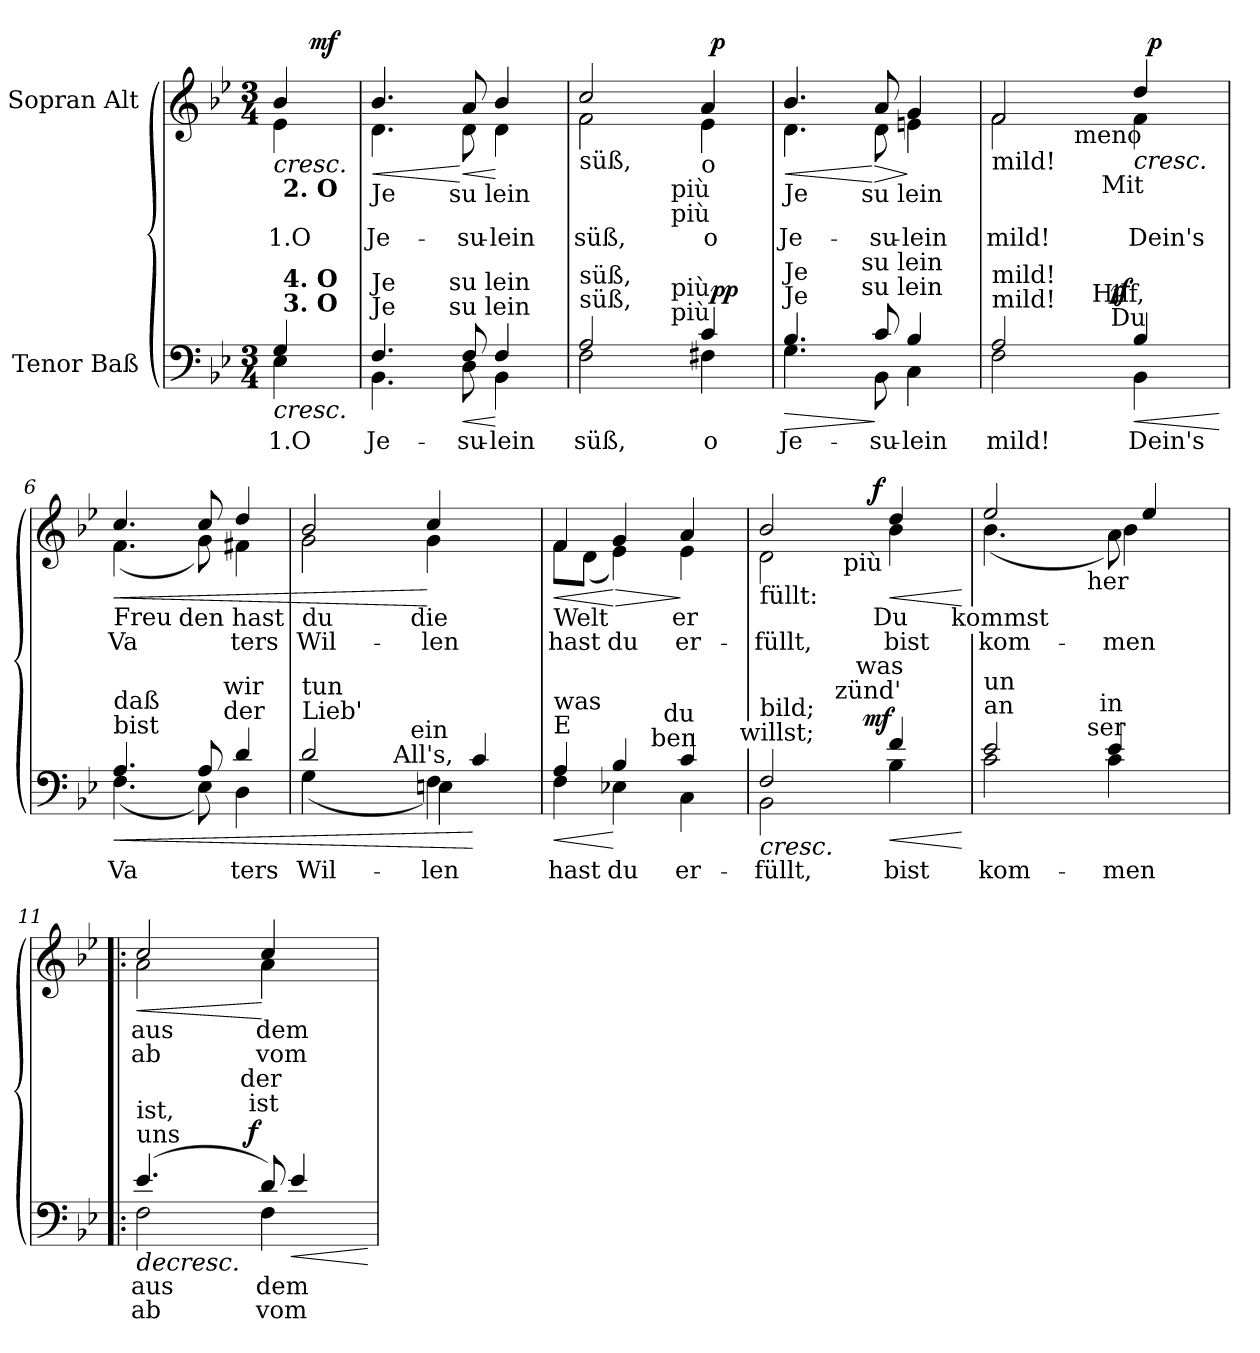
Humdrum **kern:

**kern	**text	**text	**dynam	**kern	**text	**text	**dynam
*part2	*part2	*part2	*part2	*part1	*part1	*part1	*part1
*staff2	*staff2	*staff2	*staff2	*staff1	*staff1	*staff1	*staff1
*I"Tenor  Baß	*	*	*	*I"Sopran  Alt	*	*	*
!!LO:PB:g=z
*stria5	*	*	*	*stria5	*	*	*
*clefF4	*	*	*	*clefG2	*	*	*
*k[b-e-]	*	*	*	*k[b-e-]	*	*	*
*B-:	*	*	*	*B-:	*	*	*
*M3/4	*	*	*	*M3/4	*	*	*
=1	=1	=1	=1	=1	=1	=1	=1
!	!LO:LY:a:rj	!	!LO:HP:b	!	!LO:LY:b:rj	!	!LO:HP:b
*^	*	*	*	*^	*	*	*
!	!	!	!	!	!	!	!	!	!LO:HP:n=1:b
*^	*^	*	*	*	*^	*^	*	*	*
4G/	4E-\	16ryy	64ryy	1.O	.	<	4b-/	4e-\	16ryy	64ryy	1.O	.	> <
!	!	!	!	!	!	!	!	!	!	!LO:TX:b:B:t=2. O	!	!	!
!	!	!	!LO:TX:a:B:t=3. O	!	!	!	!	!	!	!	!	!	!
!	!	!	!LO:TX:a:B:t=4. O	!	!	!	!	!	!	!	!	!	!
.	.	.	8...ryy	.	.	.	.	.	.	8...ryy	.	.	.
.	.	64ryy	.	.	.	.	.	.	64ryy	.	.	.	.
!	!	!	!	!	!	!LO:DY:a	!	!	!	!	!	!	!
!	!	!	!	!	!	!LO:DY:n=1:a	!	!	!	!	!	!	!LO:DY:b
.	.	8ryy	.	.	.	mf mf	.	.	8ryy	.	.	.	mf
.	.	32.ryy	.	.	.	.	.	.	32.ryy	.	.	.	.
=2	=2	=2	=2	=2	=2	=2	=2	=2	=2	=2	=2	=2	=2
!	!	!	!	!	!	!	!LO:TX:b:t=Je	!	!	!	!	!	!
!LO:TX:a:t=Je	!	!	!	!	!	!	!	!	!	!	!	!	!
!LO:TX:a:t=Je	!	!	!	!	!	!	!	!	!	!	!	!	!
!	!	!	!	!LO:LY:a:rj	!	!	!	!	!	!	!LO:LY:b:rj	!	!LO:HP:b
*	*	*v	*v	*	*	*	*	*	*	*	*	*	*
*	*	*	*	*	*	*	*	*v	*v	*	*	*
4.F/	4.BB-\	4ryy	Je-	.	.	4.b-/	4.d\	4ryy	Je-	.	<
.	.	16.ryy	.	.	.	.	.	16.ryy	.	.	.
!	!	!	!	!	!	!	!	!LO:TX:b:t=su lein	!	!	!
!	!	!LO:TX:a:t=su lein	!	!	!	!	!	!	!	!	!
!	!	!LO:TX:a:t=su lein	!	!	!	!	!	!	!	!	!
.	.	4ryy	.	.	.	.	.	4ryy	.	.	.
!	!	!	!LO:LY:a:rj	!	!LO:HP:b	!	!	!	!	!	!
!	!	!	!	!	!LO:HP:n=1:b	!	!	!	!LO:LY:b:rj	!	!LO:HP:b
!	!	!	!	!	!	!	!	!	!	!	!LO:HP:n=1:b
8F/	8D\	.	-su-	.	< [ >	8a/	8d\	.	-su-	.	> ] [ [ <
!	!	!	!LO:LY:a:rj	!	!	!	!	!	!LO:LY:b:rj	!	!
4F/	4BB-\	.	-lein	.	[ ]	4b-/	4d\	.	-lein	.	] [
.	.	8ryy	.	.	.	.	.	8ryy	.	.	.
.	.	32ryy	.	.	.	.	.	32ryy	.	.	.
=3	=3	=3	=3	=3	=3	=3	=3	=3	=3	=3	=3
!	!	!	!	!	!	!LO:TX:b:t=süß,	!	!	!	!	!
!LO:TX:a:t=süß,	!	!	!	!	!	!	!	!	!	!	!
!LO:TX:a:t=süß,	!	!	!	!	!	!	!	!	!	!	!
!	!	!	!LO:LY:a:rj	!	!	!	!	!	!LO:LY:b:rj	!	!
*	*	*^	*	*	*	*	*	*^	*	*	*
2A/	2F\	2ryy	4ryy	süß,	.	.	2cc/	2f\	2ryy	4ryy	süß,	.	.
.	.	.	8ryy	.	.	.	.	.	.	8ryy	.	.	.
.	.	.	64ryy	.	.	.	.	.	.	64ryy	.	.	.
!	!	!	!	!	!	!	!	!	!	!LO:TX:b:t=più	!	!	!
!	!	!	!	!	!	!	!	!	!	!LO:TX:b:t=più	!	!	!
!	!	!	!LO:TX:a:t=più	!	!	!	!	!	!	!	!	!	!
!	!	!	!LO:TX:a:t=più	!	!	!	!	!	!	!	!	!	!
.	.	.	4ryy	.	.	.	.	.	.	4ryy	.	.	.
!	!	!	!	!	!	!	!LO:TX:b:t=o	!	!	!	!	!	!
!	!	!	!	!LO:LY:a:rj	!	!	!	!	!	!	!LO:LY:b:rj	!	!
4c>/	4F#X\	64ryy	.	o	.	.	4a/	4e-\	64ryy	.	o	.	.
!	!	!	!	!	!	!LO:DY:a	!	!	!	!	!	!	!
!	!	!	!	!	!	!LO:DY:n=1:a	!	!	!	!	!	!	!LO:DY:b
.	.	8...ryy	.	.	.	p p	.	.	8...ryy	.	.	.	p
.	.	.	16..ryy	.	.	.	.	.	.	16..ryy	.	.	.
=4	=4	=4	=4	=4	=4	=4	=4	=4	=4	=4	=4	=4	=4
!	!	!	!	!	!	!	!LO:TX:b:t=Je	!	!	!	!	!	!
!LO:TX:a:t=Je	!	!	!	!	!	!	!	!	!	!	!	!	!
!LO:TX:a:t=Je	!	!	!	!	!	!	!	!	!	!	!	!	!
!	!	!	!	!LO:LY:a:rj	!	!LO:HP:b	!	!	!	!	!LO:LY:b:rj	!	!LO:HP:b
!	!	!	!	!	!	!	!	!	!	!	!	!	!LO:HP:n=1:b
*	*	*v	*v	*	*	*	*	*	*	*	*	*	*
*	*	*	*	*	*	*	*	*v	*v	*	*	*
4.B-/	4.G\	4ryy	Je-	.	>	4.b-/	4.d\	4ryy	Je-	.	< >
.	.	16.ryy	.	.	.	.	.	16.ryy	.	.	.
!	!	!	!	!	!	!	!	!LO:TX:b:t=su lein	!	!	!
!	!	!LO:TX:a:t=su lein	!	!	!	!	!	!	!	!	!
!	!	!LO:TX:a:t=su lein	!	!	!	!	!	!	!	!	!
.	.	4ryy	.	.	.	.	.	4ryy	.	.	.
!	!	!	!LO:LY:a:rj	!	!	!	!	!	!LO:LY:b:rj	!	!LO:HP:n=1:b
8c/	8BB-\	.	-su-	.	]	8a/	8d\	.	-su-	.	[ > ]
!	!	!	!LO:LY:a:rj	!	!	!	!	!	!LO:LY:b:rj	!	!
4B-/	4C\	.	-lein	.	.	4g/	4en\	.	-lein	.	]
.	.	8ryy	.	.	.	.	.	8ryy	.	.	.
.	.	32ryy	.	.	.	.	.	32ryy	.	.	.
=5	=5	=5	=5	=5	=5	=5	=5	=5	=5	=5	=5
!	!	!	!	!	!	!LO:TX:b:t=mild!	!	!	!	!	!
!LO:TX:a:t=mild!	!	!	!	!	!	!	!	!	!	!	!
!LO:TX:a:t=mild!	!	!	!	!	!	!	!	!	!	!	!
!	!	!	!LO:LY:a:rj	!	!	!	!	!	!LO:LY:b:rj	!	!
*	*^	*^	*	*	*	*	*^	*^	*	*	*
*	*	*	*	*	*	*	*	*	*	*	*	*	*	*	*
2A/	2F\	4ryy	4...ryy	4ryy	mild!	.	.	2f/	2f\	2ryy	4.ryy	4..ryy	mild!	.	.
.	.	8ryy	.	8ryy	.	.	.	.	.	.	.	.	.	.	.
!	!	!	!	!	!	!	!	!	!	!	!LO:TX:b:t=meno	!	!	!	!
.	.	16ryy	.	32.ryy	.	.	.	.	.	.	4.ryy	.	.	.	.
!	!	!	!	!LO:TX:a:t=Hilf,	!	!	!	!	!	!	!	!	!	!	!
.	.	.	.	4ryy	.	.	.	.	.	.	.	.	.	.	.
!	!	!	!	!	!	!	!	!	!	!	!	!LO:TX:b:t=Mit	!	!	!
.	.	64ryy	.	.	.	.	.	.	.	.	.	4ryy	.	.	.
!	!	!LO:TX:a:t=Du	!	!	!	!	!	!	!	!	!	!	!	!	!
!	!	!	!	!	!	!	!LO:DY:a	!	!	!	!	!	!	!	!
.	.	4ryy	.	.	.	.	p	.	.	.	.	.	.	.	.
!	!	!	!	!	!	!	!LO:DY:a	!	!	!	!	!	!	!	!
.	.	.	4ryy	.	.	.	f	.	.	.	.	.	.	.	.
!	!	!	!	!	!LO:LY:a:rj	!	!LO:HP:b	!	!	!	!	!	!	!	!
!	!	!	!	!	!	!	!LO:HP:n=1:b	!	!	!	!	!	!LO:LY:b:rj	!	!LO:HP:b
!	!	!	!	!	!	!	!	!	!	!	!	!	!	!	!LO:HP:n=1:b
4B-/	4BB-\	.	.	.	Dein's	.	< <	4dd/	4f\	32ryy	.	.	Dein's	.	< <
!	!	!	!	!	!	!	!	!	!	!	!	!	!	!	!LO:DY:b
.	.	.	.	.	.	.	.	.	.	8..ryy	.	.	.	.	p
.	.	.	.	16ryy	.	.	.	.	.	.	.	.	.	.	.
.	.	.	.	.	.	.	.	.	.	.	.	16ryy	.	.	.
.	.	32.ryy	.	.	.	.	.	.	.	.	.	.	.	.	.
.	.	.	32ryy	.	.	.	.	.	.	.	.	.	.	.	.
.	.	.	.	64ryy	.	.	.	.	.	.	.	.	.	.	.
.	.	.	.	.	.	.	[ [	.	.	.	.	.	.	.	[ [
!!LO:LB:g=z
=6	=6	=6	=6	=6	=6	=6	=6	=6	=6	=6	=6	=6	=6	=6	=6
!	!	!	!	!	!	!	!	!LO:TX:b:t=Freu	!	!	!	!	!	!	!
!LO:TX:a:t=bist	!	!	!	!	!	!	!	!	!	!	!	!	!	!	!
!LO:TX:a:t=daß	!	!	!	!	!	!	!	!	!	!	!	!	!	!	!
!	!	!	!	!	!LO:LY:a:rj	!	!LO:HP:b	!	!	!	!	!	!LO:LY:b:rj	!	!LO:HP:b
!	!	!	!	!	!	!	!	!	!	!	!	!	!	!	!LO:HP:n=1:b
*	*	*v	*v	*v	*	*	*	*	*	*	*	*	*	*	*
*	*	*	*	*	*	*	*	*v	*v	*v	*	*	*
4.A/	(<4.F\	4...ryy	Va-	.	<	4.cc/	(<4.f\	4ryy	Va-	.	< <
.	.	.	.	.	.	.	.	16ryy	.	.	.
!	!	!	!	!	!	!	!	!LO:TX:b:t=den hast	!	!	!
.	.	.	.	.	.	.	.	4..ryy	.	.	.
!	!	!	!LO:LY:a:rj	!	!	!	!	!	!LO:LY:b:rj	!	!
8A/	8E-\)	.	--	.	.	8cc/	8g\)	.	--	.	.
!	!	!LO:TX:a:t=der	!	!	!	!	!	!	!	!	!
!	!	!LO:TX:a:t=wir	!	!	!	!	!	!	!	!	!
.	.	4ryy	.	.	.	.	.	.	.	.	.
!	!	!	!LO:LY:a:rj	!	!	!	!	!	!LO:LY:b:rj	!	!
4d/	4D\	.	-ters	.	.	4dd/	4f#X\	.	-ters	.	.
.	.	32ryy	.	.	.	.	.	.	.	.	.
=7	=7	=7	=7	=7	=7	=7	=7	=7	=7	=7	=7
!	!	!	!	!	!	!LO:TX:b:t=du	!	!	!	!	!
!LO:TX:a:t=Lieb'	!	!	!	!	!	!	!	!	!	!	!
!LO:TX:a:t=tun	!	!	!	!	!	!	!	!	!	!	!
!	!	!	!LO:LY:a:rj	!	!	!	!	!	!LO:LY:b:rj	!	!
*	*	*^	*	*	*	*	*	*	*	*	*
2d/	(<4G\	4ryy	4ryy	Wil-	.	.	2b-/	2g\	4ryy	Wil-	.	.
.	4ryy	8ryy	8ryy	.	.	.	.	.	8ryy	.	.	.
.	.	32.ryy	16ryy	.	.	.	.	.	16ryy	.	.	.
!	!	!LO:TX:a:t=All's,	!	!	!	!	!	!	!	!	!	!
.	.	2ryy	.	.	.	.	.	.	.	.	.	.
.	.	.	64ryy	.	.	.	.	.	64ryy	.	.	.
!	!	!	!	!	!	!	!	!	!LO:TX:b:t=die	!	!	!
!	!	!	!LO:TX:a:t=ein	!	!	!	!	!	!	!	!	!
.	.	.	2ryy	.	.	.	.	.	2ryy	.	.	.
!	!	!	!	!LO:LY:a:rj	!	!	!	!	!	!	!	!
!	!	!	!	!LO:LY:a:rj	!	!	!	!	!	!LO:LY:b:rj	!	!
4F\)	4En\	.	.	-len	.	.	4cc/	4g\	.	-len	.	[ [
4c/	4ryy	.	.	.	.	[	4ryy	4ryy	.	.	.	.
.	.	16ryy	.	.	.	.	.	.	.	.	.	.
.	.	.	32.ryy	.	.	.	.	.	32.ryy	.	.	.
.	.	64ryy	.	.	.	.	.	.	.	.	.	.
=8	=8	=8	=8	=8	=8	=8	=8	=8	=8	=8	=8	=8
!	!	!	!	!	!	!	!LO:TX:b:t=Welt	!	!	!	!	!
!LO:TX:a:t=E	!	!	!	!	!	!	!	!	!	!	!	!
!LO:TX:a:t=was	!	!	!	!	!	!	!	!	!	!	!	!
!	!	!	!	!LO:LY:a:rj	!	!LO:HP:b	!	!	!	!	!	!
!	!	!	!	!	!	!LO:HP:n=1:b	!	!	!	!LO:LY:b:rj	!	!LO:HP:b
*	*	*	*^	*	*	*	*	*	*	*	*	*
4A/	4F\	4..ryy	4...ryy	2ryy	hast	.	> <	4f/	8f\L	4ryy	hast	.	<
!	!	!	!	!	!	!	!	!	!	!	!LO:LY:b:rj	!	!
.	.	.	.	.	.	.	.	.	(>8d\J	.	.	.	.
!	!	!	!	!	!LO:LY:a:rj	!	!	!	!	!	!LO:LY:b:rj	!	!LO:HP:n=1:b
4B-/	4E-X\	.	.	.	du	.	] [	4g/	4e-\)	8...ryy	du	.	[ >
!	!	!LO:TX:a:t=ben	!	!	!	!	!	!	!	!	!	!	!
.	.	4ryy	.	.	.	.	.	.	.	.	.	.	.
!	!	!	!LO:TX:a:t=du	!	!	!	!	!	!	!	!	!	!
.	.	.	4ryy	.	.	.	.	.	.	.	.	.	.
!	!	!	!	!	!	!	!	!	!	!LO:TX:b:t=er	!	!	!
.	.	.	.	.	.	.	.	.	.	4ryy	.	.	.
!	!	!	!	!	!LO:LY:a:rj	!	!	!	!	!	!LO:LY:b:rj	!	!
4c/	4C\	.	.	8...ryy	er-	.	.	4a/	4e-\	.	er-	.	]
.	.	16ryy	.	.	.	.	.	.	.	.	.	.	.
.	.	.	32ryy	.	.	.	.	.	.	.	.	.	.
!	!	!	!	!LO:TX:a:t=willst;	!	!	!	!	!	!	!	!	!
.	.	.	.	64ryy	.	.	.	.	.	64ryy	.	.	.
=9	=9	=9	=9	=9	=9	=9	=9	=9	=9	=9	=9	=9	=9
!	!	!	!	!	!	!	!	!LO:TX:b:t=füllt&colon;	!	!	!	!	!
!LO:TX:a:t=bild;	!	!	!	!	!	!	!	!	!	!	!	!	!
!	!	!	!	!	!LO:LY:a:rj	!	!LO:HP:b	!	!	!	!LO:LY:b:rj	!	!
*	*	*	*	*	*	*	*	*	*	*^	*	*	*
2F/	2BB-\	4..ryy	4.ryy	4ryy	-füllt,	.	<	2b-/	2d\	4ryy	4ryy	-füllt,	.	.
.	.	.	.	8ryy	.	.	.	.	.	8ryy	8ryy	.	.	.
!	!	!	!LO:TX:a:t=zünd'	!	!	!	!	!	!	!	!	!	!	!
.	.	.	4.ryy	32.ryy	.	.	.	.	.	16ryy	64ryy	.	.	.
!	!	!	!	!	!	!	!	!	!	!	!LO:TX:b:t=più	!	!	!
.	.	.	.	.	.	.	.	.	.	.	4ryy	.	.	.
!	!	!	!	!LO:TX:a:t=was	!	!	!	!	!	!	!	!	!	!
.	.	.	.	4ryy	.	.	.	.	.	.	.	.	.	.
!	!	!	!	!	!	!	!LO:DY:a	!	!	!	!	!	!	!
.	.	4ryy	.	.	.	.	mf	.	.	64ryy	.	.	.	.
!	!	!	!	!	!	!	!	!	!	!LO:TX:b:t=Du	!	!	!	!
!	!	!	!	!	!	!	!	!	!	!	!	!	!	!LO:DY:b
.	.	.	.	.	.	.	.	.	.	4ryy	.	.	.	f
!	!	!	!	!	!LO:LY:a:rj	!	!LO:HP:b	!	!	!	!	!LO:LY:b:rj	!	!LO:HP:b
!	!	!	!	!	!	!	!	!	!	!	!	!	!	!LO:HP:n=1:b
4f/	4B-\	.	.	.	bist	.	<	4dd/	4b-\	.	.	bist	.	< <
.	.	.	.	.	.	.	.	.	.	.	16..ryy	.	.	.
.	.	.	.	16ryy	.	.	.	.	.	.	.	.	.	.
.	.	16ryy	.	.	.	.	.	.	.	.	.	.	.	.
!	!	!	!	!	!	!	!	!	!	!LO:TX:b:t=kommst	!	!	!	!
.	.	.	.	.	.	.	.	.	.	32.ryy	.	.	.	.
.	.	.	.	64ryy	.	.	.	.	.	.	.	.	.	.
.	.	.	.	.	.	.	[	.	.	.	.	.	.	[ [
=10	=10	=10	=10	=10	=10	=10	=10	=10	=10	=10	=10	=10	=10	=10
!LO:TX:a:t=an	!	!	!	!	!	!	!	!	!	!	!	!	!	!
!LO:TX:a:t=un	!	!	!	!	!	!	!	!	!	!	!	!	!	!
!	!	!	!	!	!LO:LY:a:rj	!	!	!	!	!	!	!LO:LY:b:rj	!	!
*	*	*	*v	*v	*	*	*	*	*	*	*	*	*	*
*	*	*	*	*	*	*	*	*	*v	*v	*	*	*
2e-/	2c\	4ryy	4ryy	kom-	.	.	2ee-/	(<4.b-\	4ryy	kom-	.	.
.	.	8ryy	8...ryy	.	.	.	.	.	8ryy	.	.	.
.	.	16ryy	.	.	.	.	.	8ryy	16ryy	.	.	.
.	.	64ryy	.	.	.	.	.	.	64ryy	.	.	.
!	!	!	!	!	!	!	!	!	!LO:TX:b:t=her	!	!	!
!	!	!LO:TX:a:t=ser	!	!	!	!	!	!	!	!	!	!
.	.	4ryy	.	.	.	.	.	.	4ryy	.	.	.
!	!	!	!LO:TX:a:t=in	!	!	!	!	!	!	!	!	!
.	.	.	4ryy	.	.	.	.	.	.	.	.	.
!	!	!	!	!LO:LY:a:rj	!	!	!	!	!	!LO:LY:b:rj	!	!
!	!	!	!	!	!	!	!	!	!	!LO:LY:b:rj	!	!
4e-/	4c\	.	.	-men	.	[	8a\)	4b-\	.	-men	.	.
.	.	.	.	.	.	.	4ee-/	.	.	.	.	.
.	.	8ryy	.	.	.	.	.	.	8ryy	.	.	.
.	.	.	8ryy	.	.	.	.	.	.	.	.	.
8ryy	8ryy	.	.	.	.	.	.	8ryy	.	.	.	.
.	.	32.ryy	.	.	.	.	.	.	32.ryy	.	.	.
.	.	.	64ryy	.	.	.	.	.	.	.	.	.
!!LO:LB:g=z
=11!|:	=11!|:	=11!|:	=11!|:	=11!|:	=11!|:	=11!|:	=11!|:	=11!|:	=11!|:	=11!|:	=11!|:	=11!|:
!LO:TX:a:t=uns	!	!	!	!	!	!	!	!	!	!	!	!
!LO:TX:a:t=ist,	!	!	!	!	!	!	!	!	!	!	!	!
!	!	!	!	!LO:LY:a:rj	!LO:LY:a:rj	!LO:HP:b	!	!	!	!LO:LY:b:rj	!LO:LY:b:rj	!LO:HP:b
!	!	!	!	!	!	!	!	!	!	!	!	!LO:HP:n=1:b
!	!	!	!	!	!	!	!	!	!	!	!	!LO:HP:n=1:b
*	*	*	*	*	*	*	*	*v	*v	*	*	*
2F\	(>4.e-/	4...ryy	4ryy	aus	ab	>	2cc/	2a\	aus	ab	< > <
.	.	.	8ryy	.	.	.	.	.	.	.	.
.	8ryy	.	16ryy	.	.	.	.	.	.	.	.
.	.	.	64ryy	.	.	.	.	.	.	.	.
!	!	!	!LO:TX:a:t=der	!	!	!	!	!	!	!	!
.	.	.	4ryy	.	.	.	.	.	.	.	.
!	!	!LO:TX:a:t=ist	!	!	!	!	!	!	!	!	!
!	!	!	!	!	!	!LO:DY:a	!	!	!	!	!
.	.	4ryy	.	.	.	f	.	.	.	.	.
!	!	!	!	!LO:LY:a:rj	!LO:LY:a:rj	!	!	!	!	!	!
!	!	!	!	!LO:LY:a:rj	!LO:LY:a:rj	!	!	!	!LO:LY:b:rj	!LO:LY:b:rj	!
8d/)	4F\	.	.	dem	vom	]	4cc/	4a\	dem	vom	[ [
!	!	!	!	!	!	!LO:HP:b	!	!	!	!	!
4e-/	.	.	.	.	.	<	.	.	.	.	.
.	.	.	8ryy	.	.	.	.	.	.	.	.
.	.	8ryy	.	.	.	.	.	.	.	.	.
.	8ryy	.	.	.	.	.	8ryy	8ryy	.	.	]
.	.	.	32.ryy	.	.	.	.	.	.	.	.
.	.	32ryy	.	.	.	.	.	.	.	.	.
*	*	*	*	*	*	*	*v	*v	*	*	*
.	.	.	.	.	.	[	.	.	.	.
*v	*v	*v	*v	*	*	*	*	*	*	*
=	=	=	=	=	=	=	=
*-	*-	*-	*-	*-	*-	*-	*-
